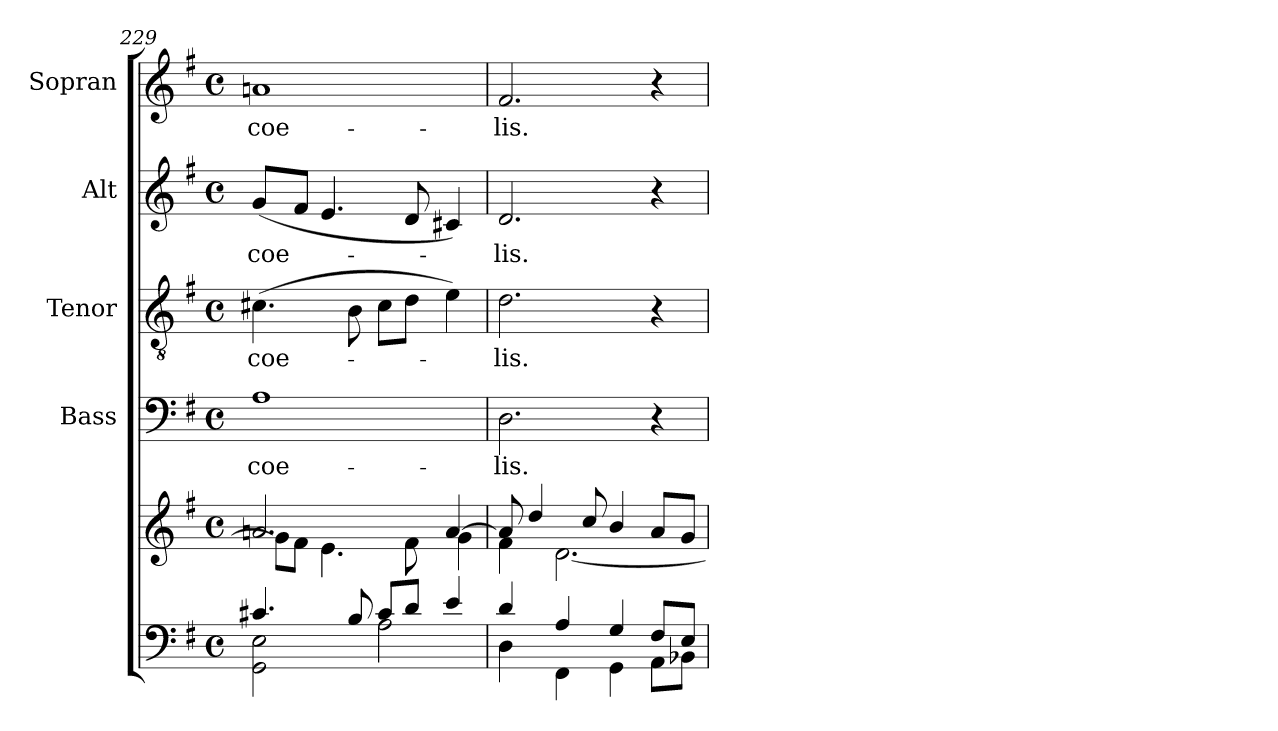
**kern	**kern	**kern	**text	**kern	**text	**kern	**text	**kern	**text
*part5	*part5	*part4	*part4	*part3	*part3	*part2	*part2	*part1	*part1
*staff6	*staff5	*staff4	*staff4	*staff3	*staff3	*staff2	*staff2	*staff1	*staff1
*	*	*I"Bass	*	*I"Tenor	*	*I"Alt	*	*I"Sopran	*
*	*	*I'B.	*	*I'T.	*	*I'A.	*	*I'S.	*
*clefF4	*clefG2	*clefF4	*	*clefGv2	*	*clefG2	*	*clefG2	*
*k[f#]	*k[f#]	*k[f#]	*	*k[f#]	*	*k[f#]	*	*k[f#]	*
*G:	*G:	*G:	*	*G:	*	*G:	*	*G:	*
*M4/4	*M4/4	*M4/4	*	*M4/4	*	*M4/4	*	*M4/4	*
*met(c)	*met(c)	*met(c)	*	*met(c)	*	*met(c)	*	*met(c)	*
=229	=229	=229	=229	=229	=229	=229	=229	=229	=229
*^	*^	*	*	*	*	*	*	*	*
!	!	!	!	!	!LO:LY:b	!	!LO:LY:b	!	!LO:LY:b	!	!LO:LY:b
4.c#X/	2GG\ 2E\	2.an/	8g\L]	1A	coe-	(>4.c#X\	coe-	(<8g/L	coe-	1an	coe-
.	.	.	8f#\J	.	.	.	.	8f#/J	.	.	.
.	.	.	4.e\	.	.	.	.	4.e/	.	.	.
8B/	.	.	.	.	.	8B\	.	.	.	.	.
8c#/L	2A\	.	.	.	.	8c#\L	.	.	.	.	.
8d/J	.	.	8f#\	.	.	8d\J	.	8d/	.	.	.
4e/	.	[>4a/	4g\	.	.	4e\)	.	4c#X/)	.	.	.
!!LO:LB:g=z
=230	=230	=230	=230	=230	=230	=230	=230	=230	=230	=230	=230
!	!	!	!	!	!LO:LY:b	!	!LO:LY:b	!	!LO:LY:b	!	!LO:LY:b
4d/	4D\	8a/]	4f#\	2.D\	-lis.	2.d\	-lis.	2.d/	-lis.	2.f#/	-lis.
.	.	4dd/	.	.	.	.	.	.	.	.	.
4A/	4FF#\	.	[<2.d\	.	.	.	.	.	.	.	.
.	.	8cc/	.	.	.	.	.	.	.	.	.
4G/	4GG\	4b/	.	.	.	.	.	.	.	.	.
8F#/L	8AA\L	8a/L	.	4r	.	4r	.	4r	.	4r	.
8E/J	8BB-X\J	8g/J	.	.	.	.	.	.	.	.	.
*v	*v	*	*	*	*	*	*	*	*	*	*
*	*v	*v	*	*	*	*	*	*	*	*
=	=	=	=	=	=	=	=	=	=
*-	*-	*-	*-	*-	*-	*-	*-	*-	*-
